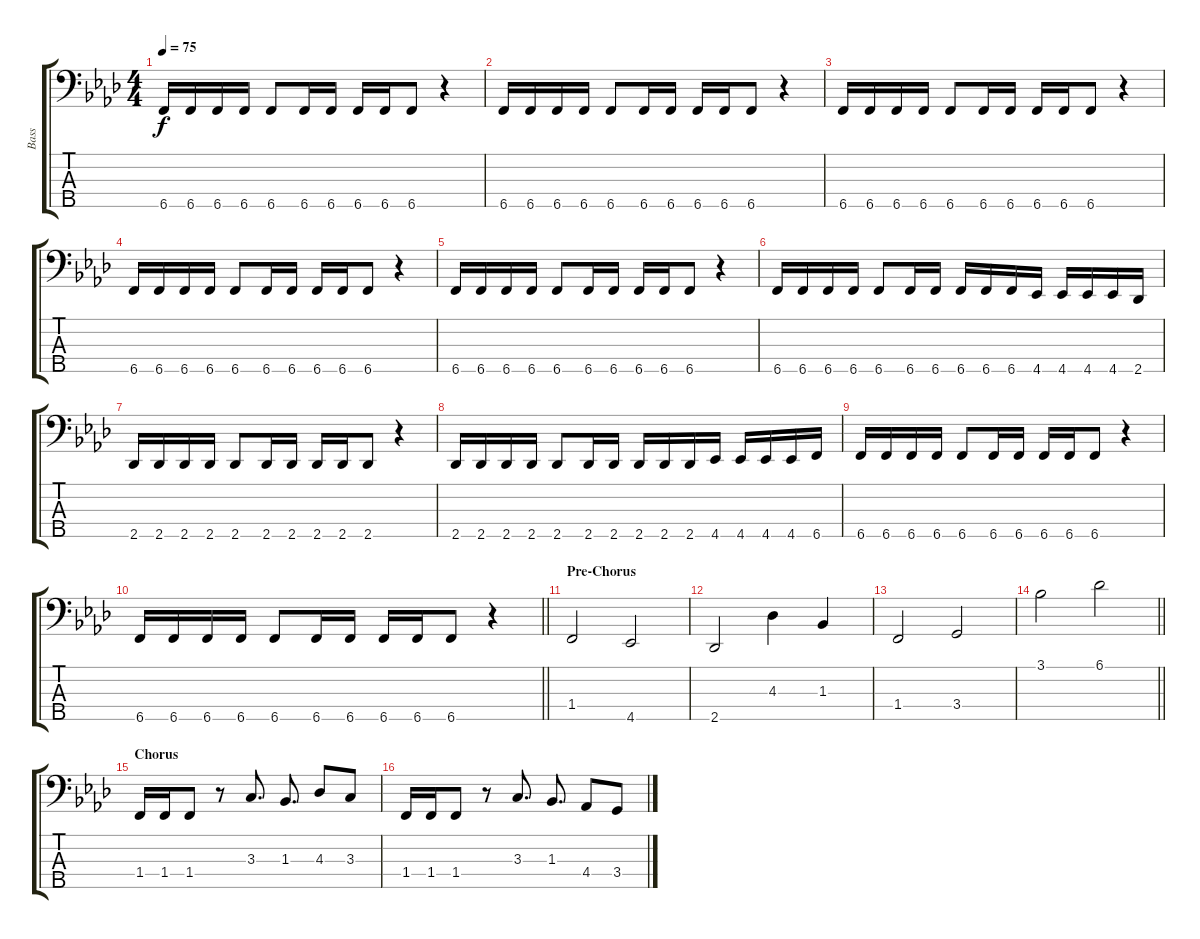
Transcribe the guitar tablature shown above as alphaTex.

\track ("Bass" "Bass") {instrument electricbassfinger}
\staff {score tabs}
\tuning (G2 D2 A1 E1 B0) {hide}
\ts (4 4)
\tempo 75
\clef f4
\ks ab
6.5.16{dy f} 6.5.16 6.5.16 6.5.16 6.5.8 6.5.16 6.5.16 6.5.16 6.5.16 6.5.8 r.4 |
6.5.16 6.5.16 6.5.16 6.5.16 6.5.8 6.5.16 6.5.16 6.5.16 6.5.16 6.5.8 r.4 |
6.5.16 6.5.16 6.5.16 6.5.16 6.5.8 6.5.16 6.5.16 6.5.16 6.5.16 6.5.8 r.4 |
6.5.16 6.5.16 6.5.16 6.5.16 6.5.8 6.5.16 6.5.16 6.5.16 6.5.16 6.5.8 r.4 |
6.5.16 6.5.16 6.5.16 6.5.16 6.5.8 6.5.16 6.5.16 6.5.16 6.5.16 6.5.8 r.4 |
6.5.16 6.5.16 6.5.16 6.5.16 6.5.8 6.5.16 6.5.16 6.5.16 6.5.16 6.5.16 4.5.16 4.5.16 4.5.16 4.5.16 2.5.16 |
2.5.16 2.5.16 2.5.16 2.5.16 2.5.8 2.5.16 2.5.16 2.5.16 2.5.16 2.5.8 r.4 |
2.5.16 2.5.16 2.5.16 2.5.16 2.5.8 2.5.16 2.5.16 2.5.16 2.5.16 2.5.16 4.5.16 4.5.16 4.5.16 4.5.16 6.5.16 |
6.5.16 6.5.16 6.5.16 6.5.16 6.5.8 6.5.16 6.5.16 6.5.16 6.5.16 6.5.8 r.4 |
\barLineRight lightlight
6.5.16 6.5.16 6.5.16 6.5.16 6.5.8 6.5.16 6.5.16 6.5.16 6.5.16 6.5.8 r.4 |
\section ("" "Pre-Chorus")
1.4.2 4.5.2 |
2.5.2 4.3.4 1.3.4 |
1.4.2 3.4.2 |
\barLineRight lightlight
3.1.2 6.1.2 |
\section ("" "Chorus")
1.4.16 1.4.16 1.4.8 r.8 3.3.8{d} 1.3.8{d} 4.3.8 3.3.8 |
1.4.16 1.4.16 1.4.8 r.8 3.3.8{d} 1.3.8{d} 4.4.8 3.4.8
